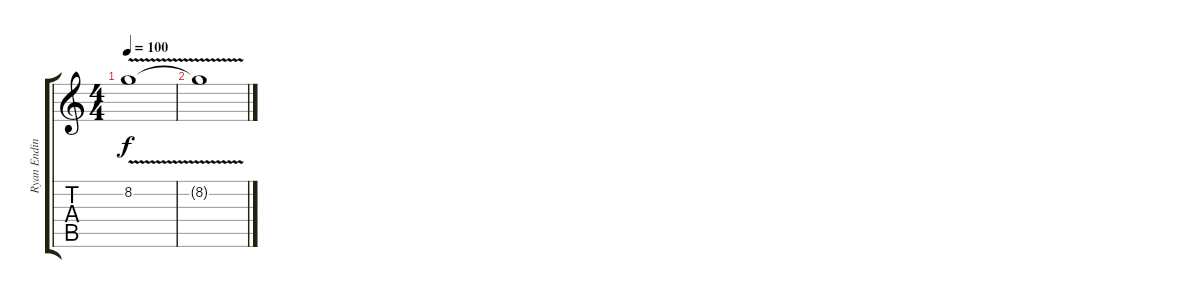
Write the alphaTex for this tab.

\track ("Ryan Ending" "Ryan Endin") {instrument electricguitarjazz}
\staff {score tabs}
\tuning (E4 B3 G3 D3 A2 E2) {hide}
\ts (4 4)
\tempo 100
\clef g2
\ks c
8.2{v}.1{dy f} |
8.2{t}.1
